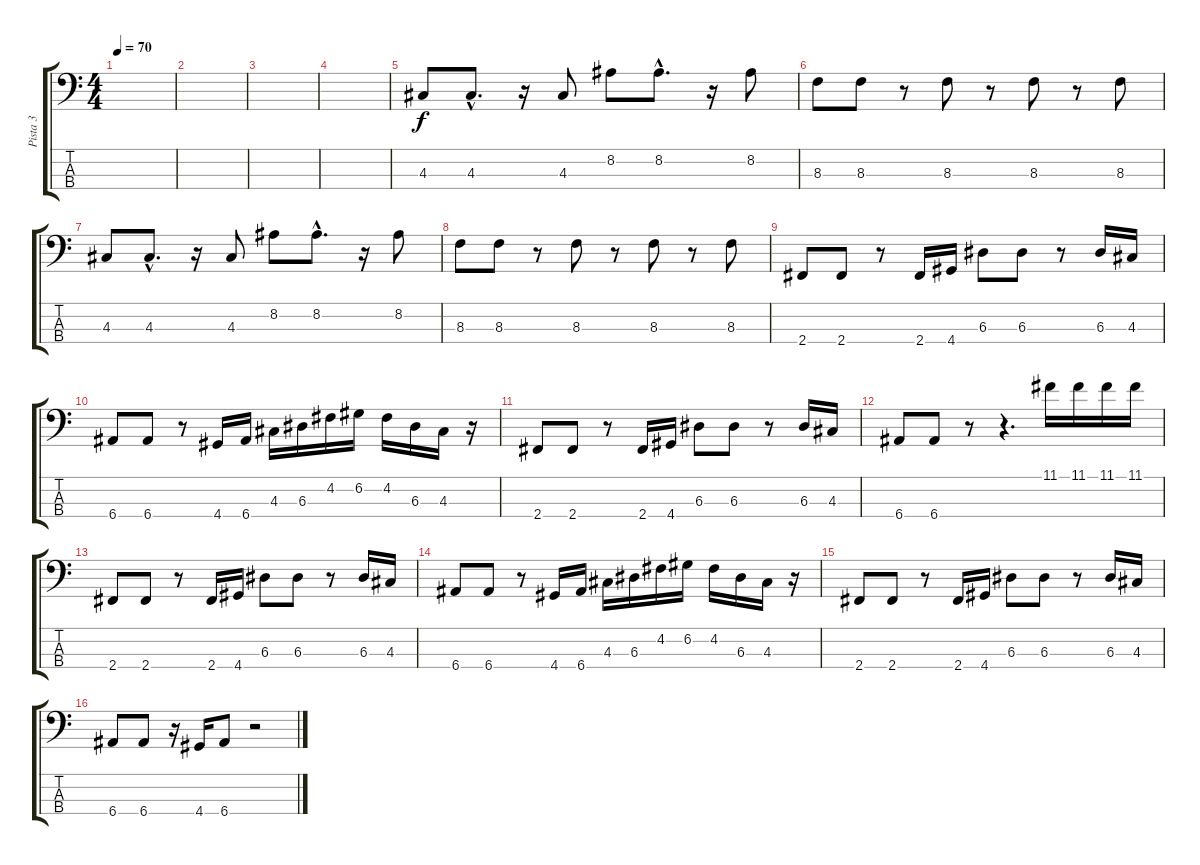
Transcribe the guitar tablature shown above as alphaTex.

\track ("Pista 3" "Pista 3") {instrument electricbasspick}
\staff {score tabs}
\tuning (G2 D2 A1 E1) {hide}
\ts (4 4)
\tempo 70
\clef f4
\ks c
|
|
|
|
4.3.8 4.3{hac}.8{d} r.16 4.3.8 8.2.8 8.2{hac}.8{d} r.16 8.2.8 |
8.3.8 8.3.8 r.8 8.3.8 r.8 8.3.8 r.8 8.3.8 |
4.3.8 4.3{hac}.8{d} r.16 4.3.8 8.2.8 8.2{hac}.8{d} r.16 8.2.8 |
8.3.8 8.3.8 r.8 8.3.8 r.8 8.3.8 r.8 8.3.8 |
2.4.8 2.4.8 r.8 2.4.16 4.4.16 6.3.8 6.3.8 r.8 6.3.16 4.3.16 |
6.4.8 6.4.8 r.8 4.4.16 6.4.16 4.3.16 6.3.16 4.2.16 6.2.16 4.2.16 6.3.16 4.3.16 r.16 |
2.4.8 2.4.8 r.8 2.4.16 4.4.16 6.3.8 6.3.8 r.8 6.3.16 4.3.16 |
6.4.8 6.4.8 r.8 r.4{d} 11.1.16 11.1.16 11.1.16 11.1.16 |
2.4.8 2.4.8 r.8 2.4.16 4.4.16 6.3.8 6.3.8 r.8 6.3.16 4.3.16 |
6.4.8 6.4.8 r.8 4.4.16 6.4.16 4.3.16 6.3.16 4.2.16 6.2.16 4.2.16 6.3.16 4.3.16 r.16 |
2.4.8 2.4.8 r.8 2.4.16 4.4.16 6.3.8 6.3.8 r.8 6.3.16 4.3.16 |
6.4.8 6.4.8 r.16 4.4.16 6.4.8 r.2
